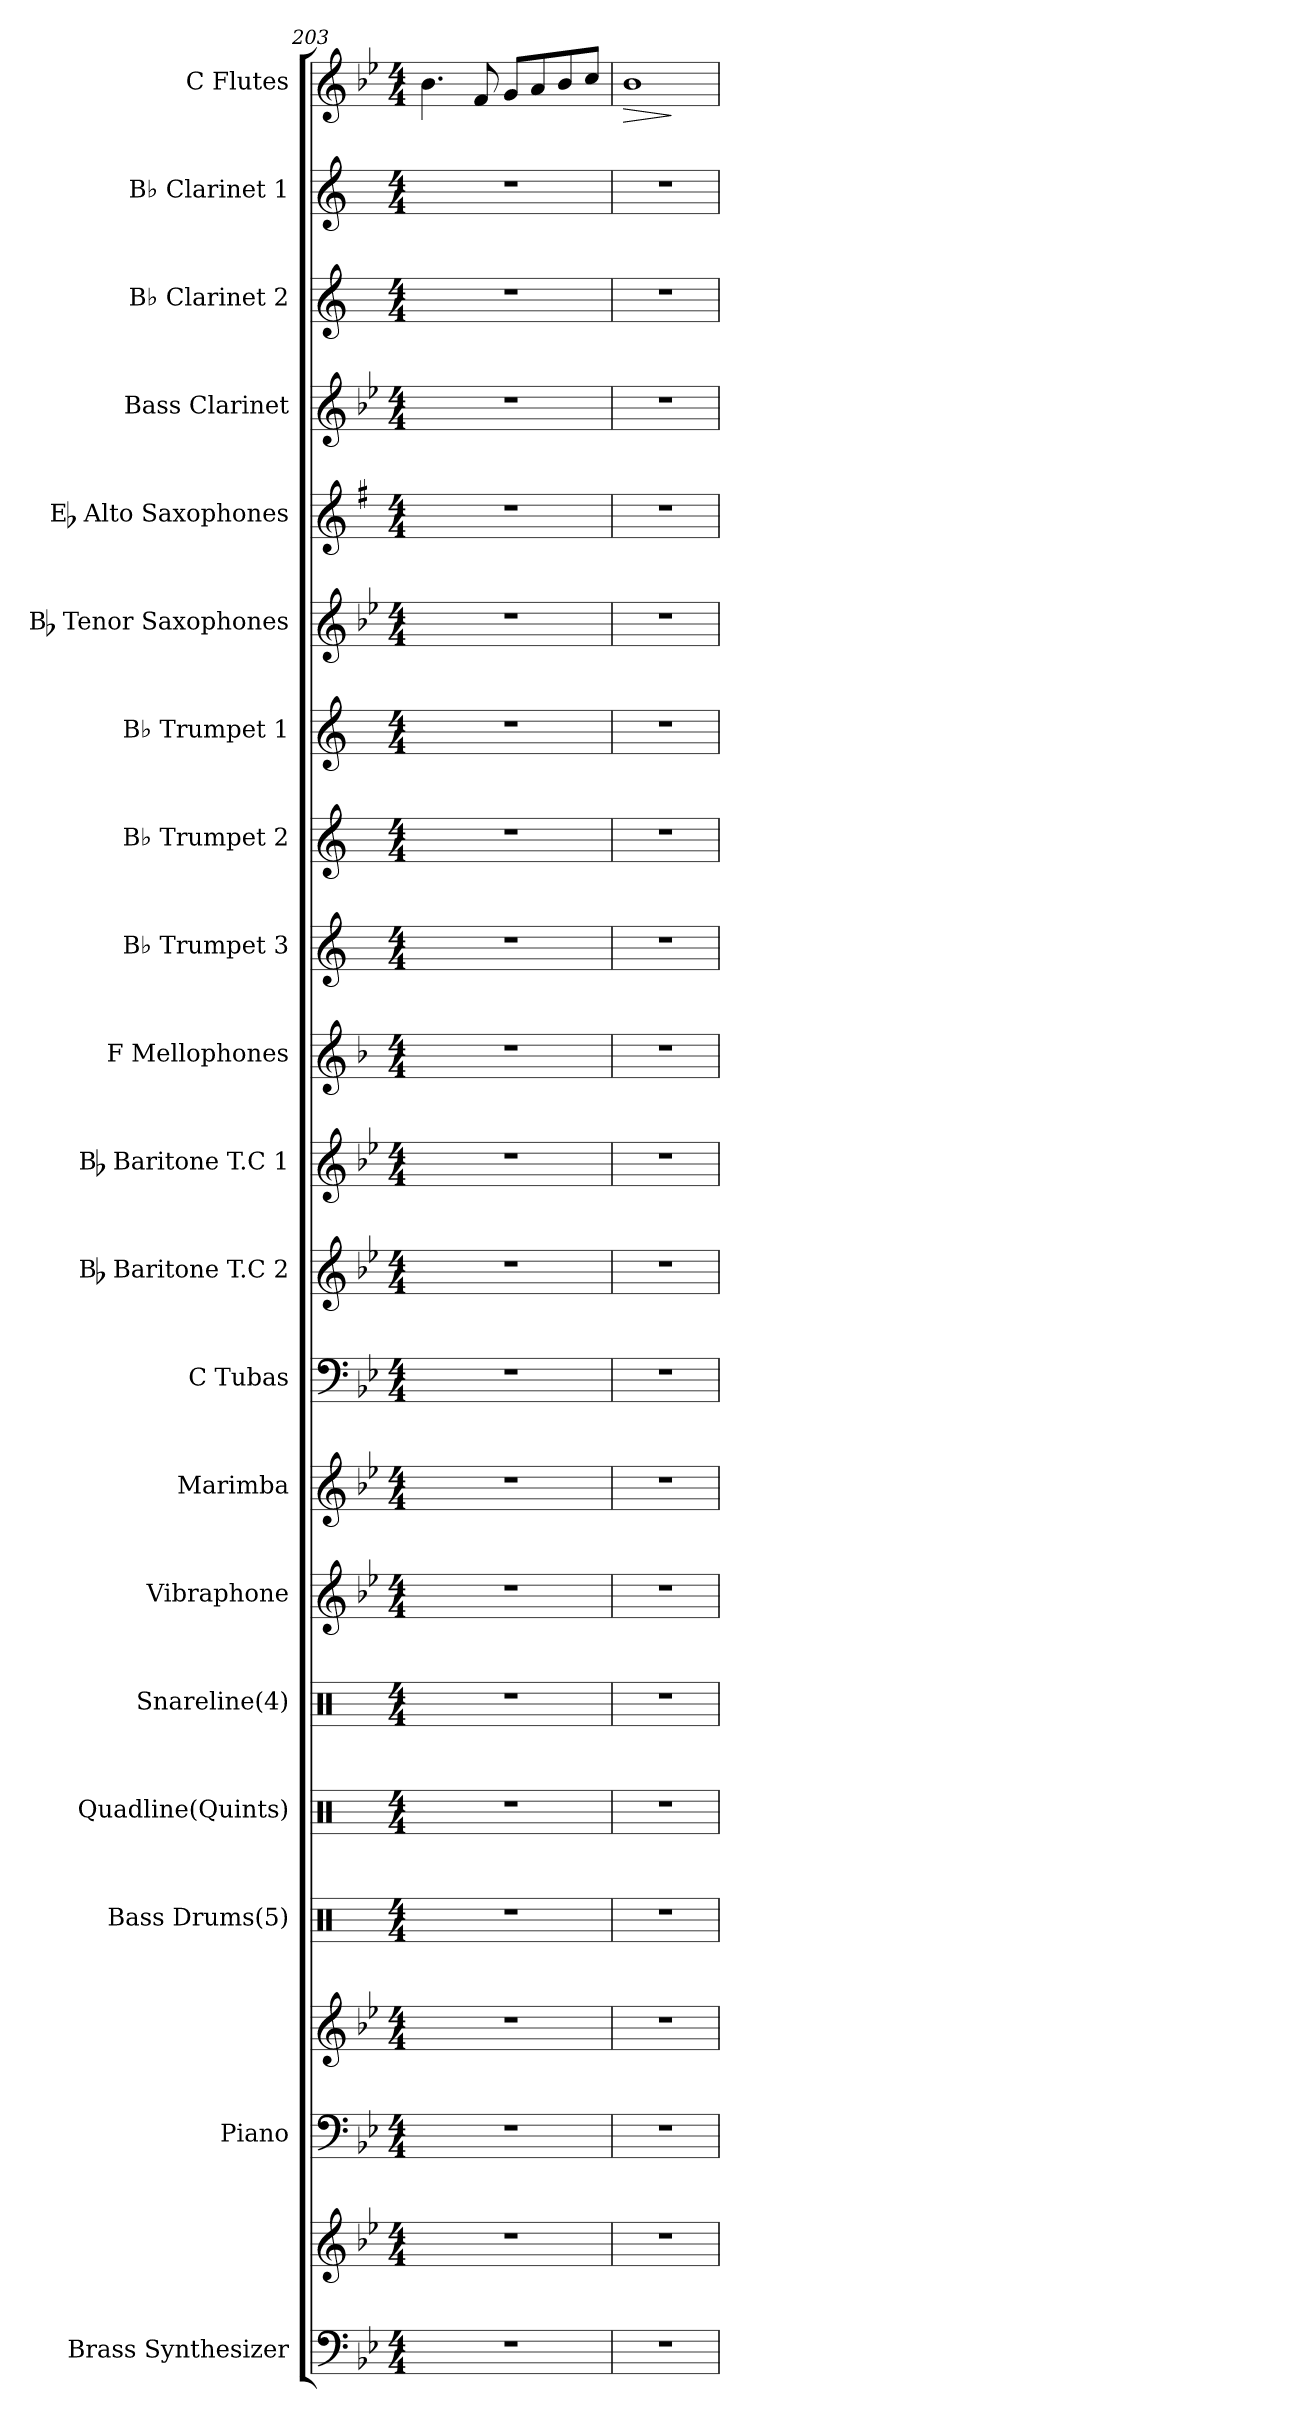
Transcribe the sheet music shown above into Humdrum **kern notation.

**kern	**kern	**kern	**kern	**kern	**kern	**kern	**kern	**kern	**kern	**kern	**kern	**kern	**kern	**kern	**kern	**kern	**kern	**kern	**kern	**kern	**kern	**dynam
*part20	*part20	*part19	*part19	*part18	*part17	*part16	*part15	*part14	*part13	*part12	*part11	*part10	*part9	*part8	*part7	*part6	*part5	*part4	*part3	*part2	*part1	*part1
*staff22	*staff21	*staff20	*staff19	*staff18	*staff17	*staff16	*staff15	*staff14	*staff13	*staff12	*staff11	*staff10	*staff9	*staff8	*staff7	*staff6	*staff5	*staff4	*staff3	*staff2	*staff1	*staff1
*I"Brass Synthesizer	*	*I"Piano	*	*I"Bass Drums(5)	*I"Quadline(Quints)	*I"Snareline(4)	*I"Vibraphone	*I"Marimba	*I"C Tubas	*I"Bb Baritone T.C 2	*I"Bb Baritone T.C 1	*I"F Mellophones	*I"B♭ Trumpet 3	*I"B♭ Trumpet 2	*I"B♭ Trumpet 1	*I"Bb Tenor Saxophones	*I"Eb Alto Saxophones	*I"Bass Clarinet	*I"B♭ Clarinet 2	*I"B♭ Clarinet 1	*I"C Flutes	*
*I'Synth.	*	*I'Pno.	*	*I'BD	*	*	*	*I'Marimba	*I'Tubas	*I'Baritone T.C 2	*I'Baritone T.C 1	*I'Mello	*I'B♭ Tpt. 3	*I'B♭ Tpt. 2	*I'B♭ Tpt. 1	*I'Tenor Saxes	*I'Alto Saxes	*I'B. Cl.	*I'B♭ Cl. 2	*I'B♭ Cl. 1	*I'Flutes	*
!!LO:PB:g=z
*clefF4	*clefG2	*clefF4	*clefG2	*clefX	*clefX	*clefX	*clefG2	*clefG2	*clefF4	*clefG2	*clefG2	*clefG2	*clefG2	*clefG2	*clefG2	*clefG2	*clefG2	*clefG2	*clefG2	*clefG2	*clefG2	*
*	*	*	*	*	*	*	*	*	*	*ITrd8c14	*ITrd8c14	*ITrd4c7	*ITrd1c2	*ITrd1c2	*ITrd1c2	*ITrd8c14	*ITrd5c9	*ITrd8c14	*ITrd1c2	*ITrd1c2	*	*
*k[b-e-]	*k[b-e-]	*k[b-e-]	*k[b-e-]	*k[]	*k[]	*k[]	*k[b-e-]	*k[b-e-]	*k[b-e-]	*k[b-e-]	*k[b-e-]	*k[b-e-]	*k[b-e-]	*k[b-e-]	*k[b-e-]	*k[b-e-]	*k[b-e-]	*k[b-e-]	*k[b-e-]	*k[b-e-]	*k[b-e-]	*
*M4/4	*M4/4	*M4/4	*M4/4	*M4/4	*M4/4	*M4/4	*M4/4	*M4/4	*M4/4	*M4/4	*M4/4	*M4/4	*M4/4	*M4/4	*M4/4	*M4/4	*M4/4	*M4/4	*M4/4	*M4/4	*M4/4	*
=203	=203	=203	=203	=203	=203	=203	=203	=203	=203	=203	=203	=203	=203	=203	=203	=203	=203	=203	=203	=203	=203	=203
1r	1r	1r	1r	1r	1r	1r	1r	1r	1r	1r	1r	1r	1r	1r	1r	1r	1r	1r	1r	1r	4.b-\	.
.	.	.	.	.	.	.	.	.	.	.	.	.	.	.	.	.	.	.	.	.	8f/	.
.	.	.	.	.	.	.	.	.	.	.	.	.	.	.	.	.	.	.	.	.	8g/L	.
.	.	.	.	.	.	.	.	.	.	.	.	.	.	.	.	.	.	.	.	.	8a/	.
.	.	.	.	.	.	.	.	.	.	.	.	.	.	.	.	.	.	.	.	.	8b-/	.
.	.	.	.	.	.	.	.	.	.	.	.	.	.	.	.	.	.	.	.	.	8cc/J	.
=204	=204	=204	=204	=204	=204	=204	=204	=204	=204	=204	=204	=204	=204	=204	=204	=204	=204	=204	=204	=204	=204	=204
!	!	!	!	!	!	!	!	!	!	!	!	!	!	!	!	!	!	!	!	!	!	!LO:HP:b
1r	1r	1r	1r	1r	1r	1r	1r	1r	1r	1r	1r	1r	1r	1r	1r	1r	1r	1r	1r	1r	1b-	>
.	.	.	.	.	.	.	.	.	.	.	.	.	.	.	.	.	.	.	.	.	.	]
=	=	=	=	=	=	=	=	=	=	=	=	=	=	=	=	=	=	=	=	=	=	=
*-	*-	*-	*-	*-	*-	*-	*-	*-	*-	*-	*-	*-	*-	*-	*-	*-	*-	*-	*-	*-	*-	*-
